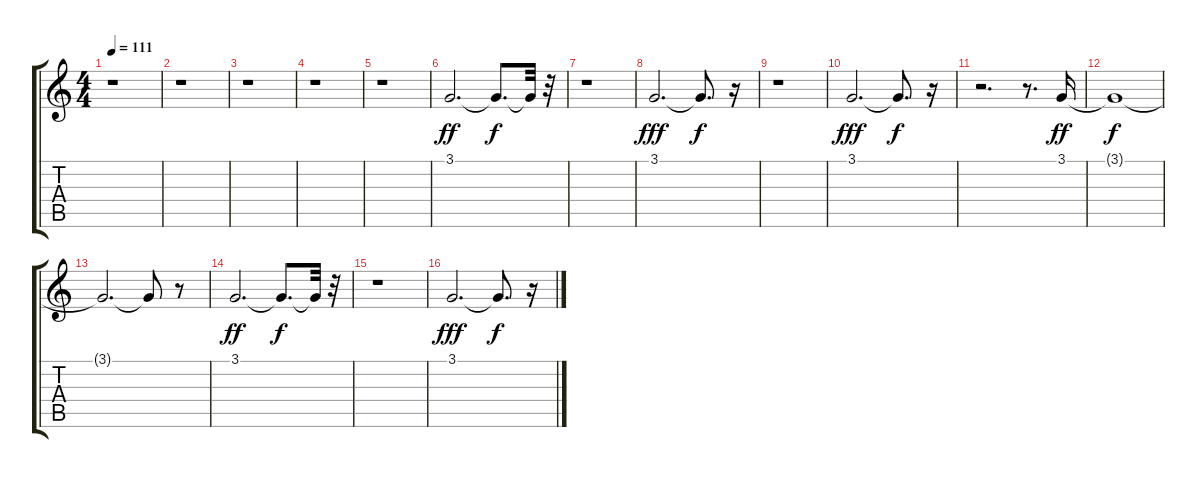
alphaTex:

\track "" {instrument synthstrings1}
\staff {score tabs}
\tuning (E4 B3 G3 D3 A2 E2) {hide}
\ts (4 4)
\tempo 111
\clef g2
\ks c
r.1{dy f} |
r.1 |
r.1 |
r.1 |
r.1 |
3.1.2{d dy ff} 3.1{t}.8{d dy f} 3.1{t}.32 r.32 |
r.1 |
3.1.2{d dy fff} 3.1{t}.8{d dy f} r.16 |
r.1 |
3.1.2{d dy fff} 3.1{t}.8{d dy f} r.16 |
r.2{d} r.8{d} 3.1.16{dy ff} |
3.1{t}.1{dy f} |
3.1{t}.2{d} 3.1{t}.8 r.8 |
3.1.2{d dy ff} 3.1{t}.8{d dy f} 3.1{t}.32 r.32 |
r.1 |
3.1.2{d dy fff} 3.1{t}.8{d dy f} r.16
